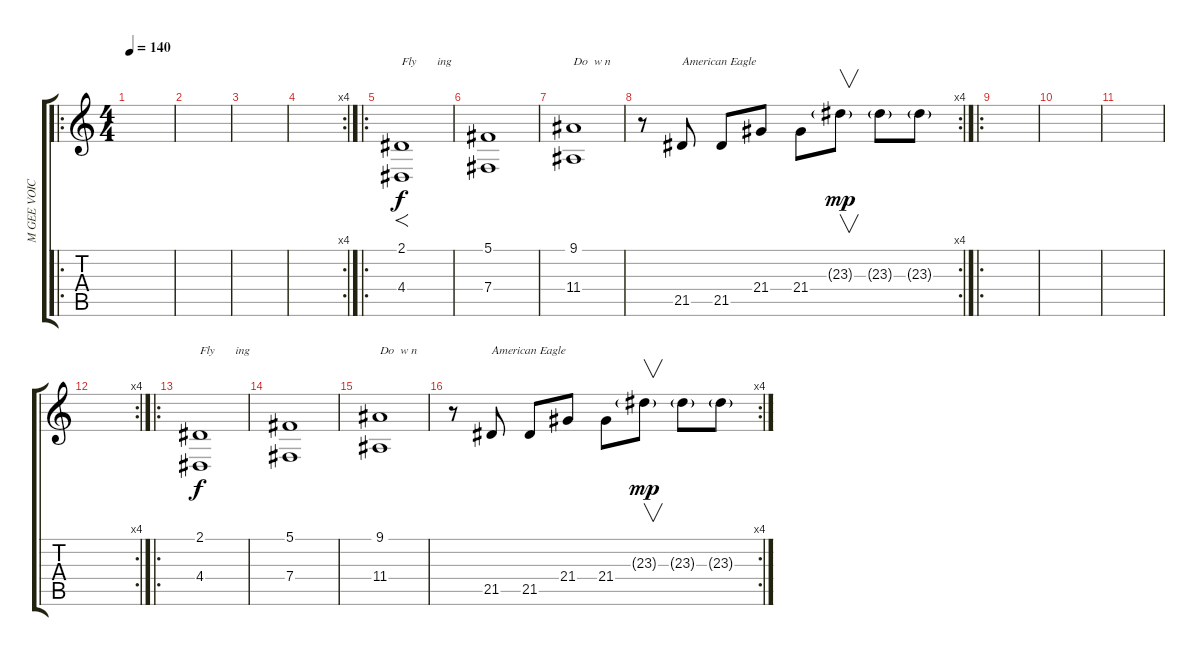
\track ("M GEE VOICE" "M GEE VOIC") {instrument lead6voice}
\staff {score tabs}
\tuning (Db4 Ab3 E3 B2 Gb2 B1) {hide}
\ro
\ts (4 4)
\tempo 140
\clef g2
\ks c
|
|
|
\rc 4
|
\ro
(2.1 4.4).1{f txt "Fly       ing "} |
(5.1 7.4).1 |
(9.1 11.4).1{txt "Do  w n"} |
\rc 4
r.8 21.5.8{txt "American Eagle"} 21.5.8 21.4.8 21.4.8 23.3{g}.8{v dy mp} 23.3{g}.8 23.3{g}.8 |
\ro
|
|
|
\rc 4
|
\ro
(2.1 4.4).1{txt "Fly       ing " dy f} |
(5.1 7.4).1 |
(9.1 11.4).1{txt "Do  w n"} |
\rc 4
r.8 21.5.8{txt "American Eagle"} 21.5.8 21.4.8 21.4.8 23.3{g}.8{v dy mp} 23.3{g}.8 23.3{g}.8
